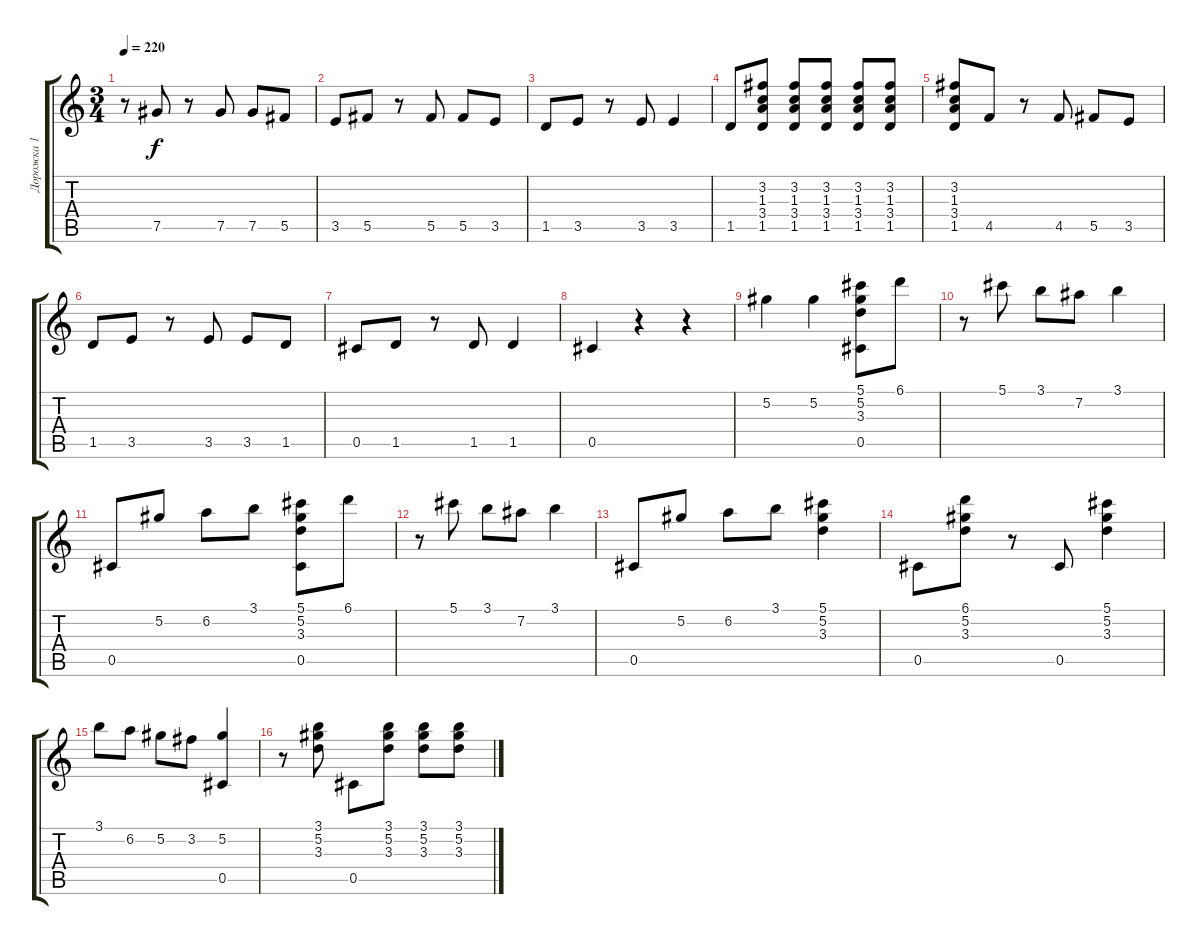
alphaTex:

\track ("Дорожка 1" "Дорожка 1") {instrument acousticguitarnylon}
\staff {score tabs}
\tuning (Ab4 Eb4 B3 Gb3 Db3 Ab2) {hide}
\ts (3 4)
\tempo 220
\clef g2
\ks c
r.8{dy f} 7.5.8 r.8 7.5.8 7.5.8 5.5.8 |
3.5.8 5.5.8 r.8 5.5.8 5.5.8 3.5.8 |
1.5.8 3.5.8 r.8 3.5.8 3.5.4 |
1.5.8 (3.2 1.3 3.4 1.5).8 (3.2 1.3 3.4 1.5).8 (3.2 1.3 3.4 1.5).8 (3.2 1.3 3.4 1.5).8 (3.2 1.3 3.4 1.5).8 |
(3.2 1.3 3.4 1.5).8 4.5.8 r.8 4.5.8 5.5.8 3.5.8 |
1.5.8 3.5.8 r.8 3.5.8 3.5.8 1.5.8 |
0.5.8 1.5.8 r.8 1.5.8 1.5.4 |
0.5.4 r.4 r.4 |
5.2.4 5.2.4 (5.1 5.2 3.3 0.5).8 6.1.8 |
r.8 5.1.8 3.1.8 7.2.8 3.1.4 |
0.5.8 5.2.8 6.2.8 3.1.8 (5.1 5.2 3.3 0.5).8 6.1.8 |
r.8 5.1.8 3.1.8 7.2.8 3.1.4 |
0.5.8 5.2.8 6.2.8 3.1.8 (5.1 5.2 3.3).4 |
0.5.8 (6.1 5.2 3.3).8 r.8 0.5.8 (5.1 5.2 3.3).4 |
3.1.8 6.2.8 5.2.8 3.2.8 (5.2 0.5).4 |
r.8 (3.1 5.2 3.3).8 0.5.8 (3.1 5.2 3.3).8 (3.1 5.2 3.3).8 (3.1 5.2 3.3).8
